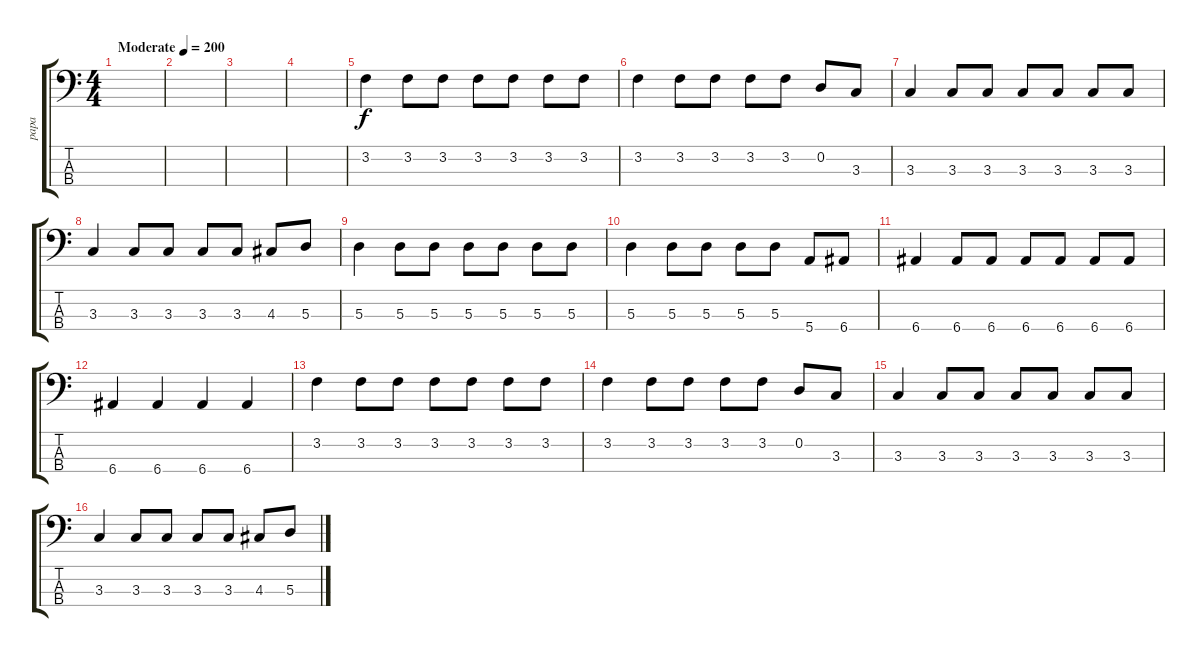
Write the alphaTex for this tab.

\track ("papa" "papa") {instrument electricbassfinger}
\staff {score tabs}
\tuning (G2 D2 A1 E1) {hide}
\ts (4 4)
\tempo (200 "Moderate")
\clef f4
\ks c
|
|
|
|
3.2.4 3.2.8 3.2.8 3.2.8 3.2.8 3.2.8 3.2.8 |
3.2.4 3.2.8 3.2.8 3.2.8 3.2.8 0.2.8 3.3.8 |
3.3.4 3.3.8 3.3.8 3.3.8 3.3.8 3.3.8 3.3.8 |
3.3.4 3.3.8 3.3.8 3.3.8 3.3.8 4.3.8 5.3.8 |
5.3.4 5.3.8 5.3.8 5.3.8 5.3.8 5.3.8 5.3.8 |
5.3.4 5.3.8 5.3.8 5.3.8 5.3.8 5.4.8 6.4.8 |
6.4.4 6.4.8 6.4.8 6.4.8 6.4.8 6.4.8 6.4.8 |
6.4.4 6.4.4 6.4.4 6.4.4 |
3.2.4 3.2.8 3.2.8 3.2.8 3.2.8 3.2.8 3.2.8 |
3.2.4 3.2.8 3.2.8 3.2.8 3.2.8 0.2.8 3.3.8 |
3.3.4 3.3.8 3.3.8 3.3.8 3.3.8 3.3.8 3.3.8 |
3.3.4 3.3.8 3.3.8 3.3.8 3.3.8 4.3.8 5.3.8
